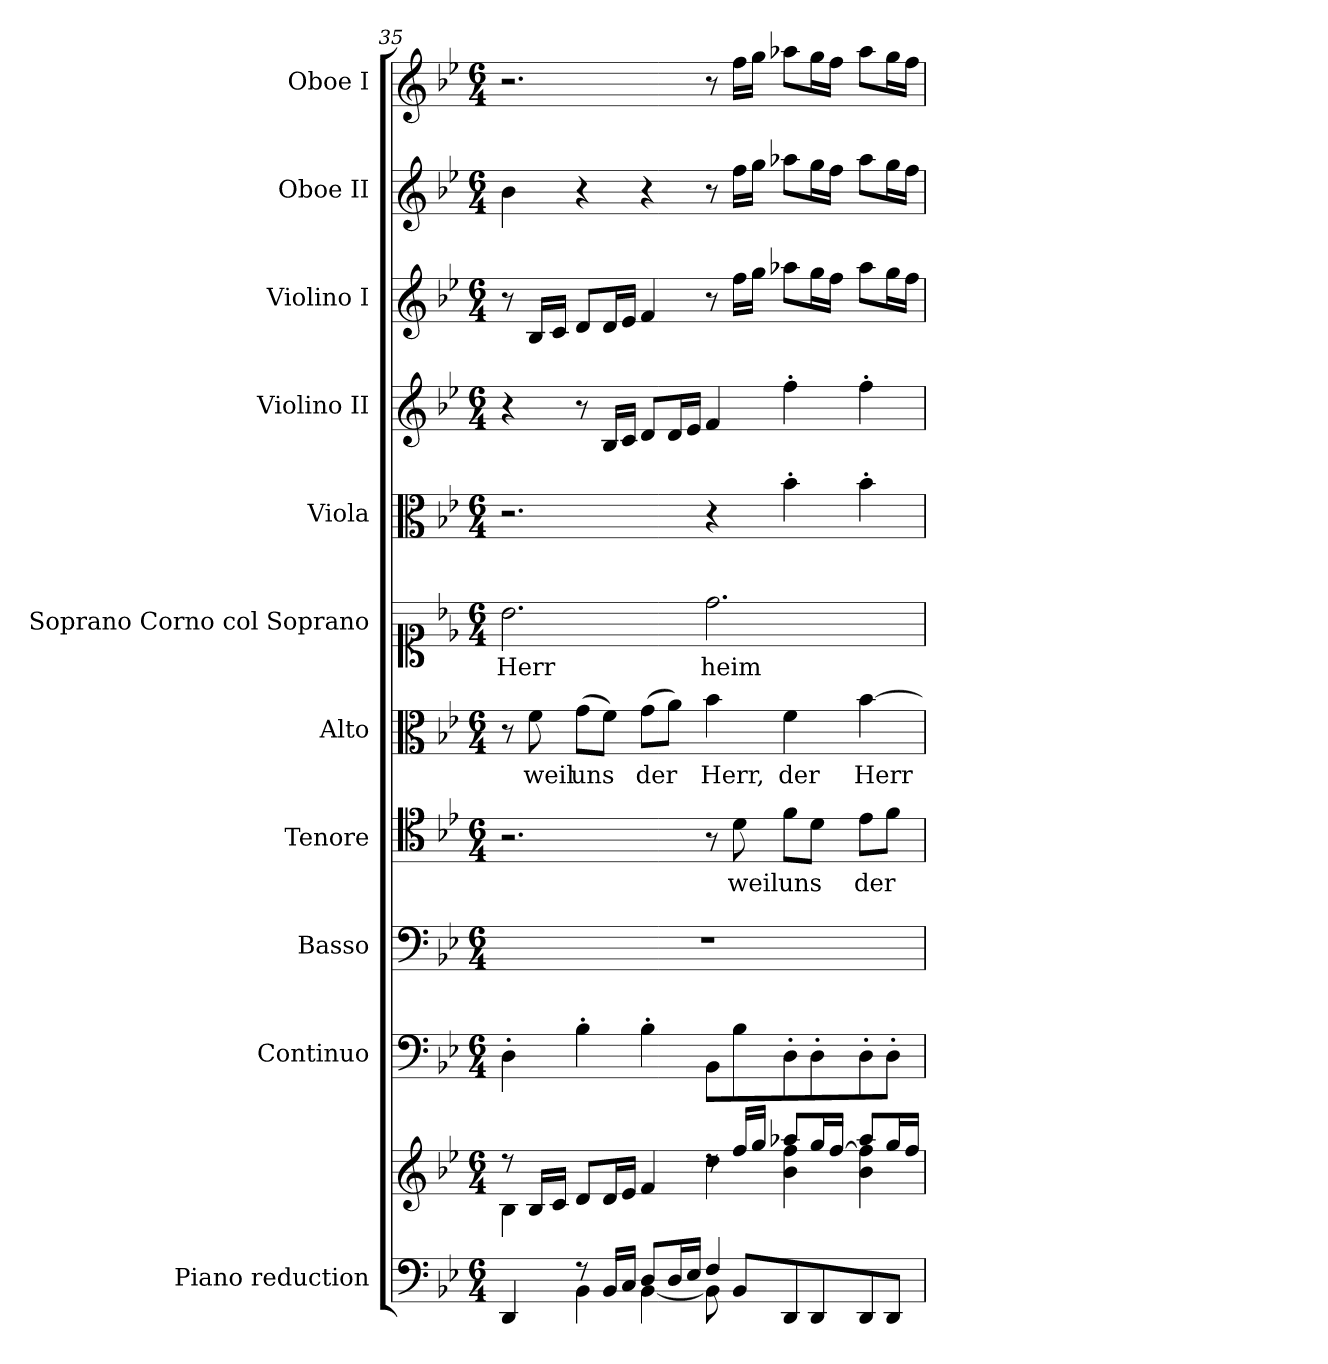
**kern	**kern	**kern	**kern	**kern	**text	**kern	**text	**kern	**text	**kern	**kern	**kern	**kern	**kern
*part11	*part11	*part10	*part9	*part8	*part8	*part7	*part7	*part6	*part6	*part5	*part4	*part3	*part2	*part1
*staff12	*staff11	*staff10	*staff9	*staff8	*staff8	*staff7	*staff7	*staff6	*staff6	*staff5	*staff4	*staff3	*staff2	*staff1
*I"Piano reduction	*	*I"Continuo	*I"Basso	*I"Tenore	*	*I"Alto	*	*I"Soprano Corno col Soprano	*	*I"Viola	*I"Violino II	*I"Violino I	*I"Oboe II	*I"Oboe I
*I'Pno	*	*	*	*	*	*	*	*	*	*I'Vla	*I'Vln	*I'Vln	*I'Ob	*I'Ob
*clefF4	*clefG2	*clefF4	*clefF4	*clefC4	*	*clefC3	*	*clefC1	*	*clefC3	*clefG2	*clefG2	*clefG2	*clefG2
*k[b-e-]	*k[b-e-]	*k[b-e-]	*k[b-e-]	*k[b-e-]	*	*k[b-e-]	*	*k[b-e-]	*	*k[b-e-]	*k[b-e-]	*k[b-e-]	*k[b-e-]	*k[b-e-]
*M6/4	*M6/4	*M6/4	*M6/4	*M6/4	*	*M6/4	*	*M6/4	*	*M6/4	*M6/4	*M6/4	*M6/4	*M6/4
=35	=35	=35	=35	=35	=35	=35	=35	=35	=35	=35	=35	=35	=35	=35
*^	*^	*	*	*	*	*	*	*	*	*	*	*	*	*
!	!	!	!	!	!	!	!	!	!	!	!LO:LY:b	!	!	!	!	!
4ryy	4DD/	8r	4B-\	4D'\	1.r	2.r	.	8r	.	2.b-\	Herr	2.r	4r	8r	4b-\	2.r
!	!	!	!	!	!	!	!	!	!LO:LY:b	!	!	!	!	!	!	!
.	.	16B-/LL	.	.	.	.	.	8f\	weil	.	.	.	.	16B-/LL	.	.
.	.	16c/JJ	.	.	.	.	.	.	.	.	.	.	.	16c/JJ	.	.
!	!	!	!	!	!	!	!	!	!LO:LY:b	!	!	!	!	!	!	!
8r	4BB-\	8d/L	2ryy	4B-'\	.	.	.	(>8g\L	uns	.	.	.	8r	8d/L	4r	.
16BB-/LL	.	16d/L	.	.	.	.	.	8f\J)	.	.	.	.	16B-/LL	16d/L	.	.
16C/JJ	.	16e-/JJ	.	.	.	.	.	.	.	.	.	.	16c/JJ	16e-/JJ	.	.
!	!	!	!	!	!	!	!	!	!LO:LY:b	!	!	!	!	!	!	!
8D/L	[4BB-\	4f/	.	4B-'\	.	.	.	(>8g\L	der	.	.	.	8d/L	4f/	4r	.
16D/L	.	.	.	.	.	.	.	8a\J)	.	.	.	.	16d/L	.	.	.
16E-/JJ	.	.	.	.	.	.	.	.	.	.	.	.	16e-/JJ	.	.	.
!	!	!	!	!	!	!	!	!	!LO:LY:b	!	!LO:LY:b	!	!	!	!	!
4F/	8BB-\]	8rdd	4dd\	8BB-\L	.	8r	.	4b-\	Herr,	2.dd\	heim-	4r	4f/	8r	8r	8r
!	!	!	!	!	!	!	!LO:LY:b	!	!	!	!	!	!	!	!	!
.	8BB-/L	16ff/LL	.	8B-\	.	8d\	weil	.	.	.	.	.	.	16ff\LL	16ff\LL	16ff\LL
.	.	16gg/JJ	.	.	.	.	.	.	.	.	.	.	.	16gg\JJ	16gg\JJ	16gg\JJ
!	!	!	!	!	!	!	!LO:LY:b	!	!LO:LY:b	!	!	!	!	!	!	!
4ryy	8DD/	8aa-X/L	4b-\ 4ff\	8D'\	.	8f\L	uns	4f\	der	.	.	4b-'\	4ff'\	8aa-X\L	8aa-X\L	8aa-X\L
.	8DD/	16gg/L	.	8D'\	.	8d\J	.	.	.	.	.	.	.	16gg\L	16gg\L	16gg\L
.	.	[16ff/JJ	.	.	.	.	.	.	.	.	.	.	.	16ff\JJ	16ff\JJ	16ff\JJ
!	!	!	!	!	!	!	!LO:LY:b	!	!LO:LY:b	!	!	!	!	!	!	!
4ryy	8DD/	8aa-/L	4b-\ 4ff\]	8D'\	.	8e-\L	der	[4b-\	Herr	.	.	4b-'\	4ff'\	8aa-\L	8aa-\L	8aa-\L
.	8DD/J	16gg/L	.	8D'\J	.	8f\J	.	.	.	.	.	.	.	16gg\L	16gg\L	16gg\L
.	.	16ff/JJ	.	.	.	.	.	.	.	.	.	.	.	16ff\JJ	16ff\JJ	16ff\JJ
*v	*v	*	*	*	*	*	*	*	*	*	*	*	*	*	*	*
*	*v	*v	*	*	*	*	*	*	*	*	*	*	*	*	*
=	=	=	=	=	=	=	=	=	=	=	=	=	=	=
*-	*-	*-	*-	*-	*-	*-	*-	*-	*-	*-	*-	*-	*-	*-
